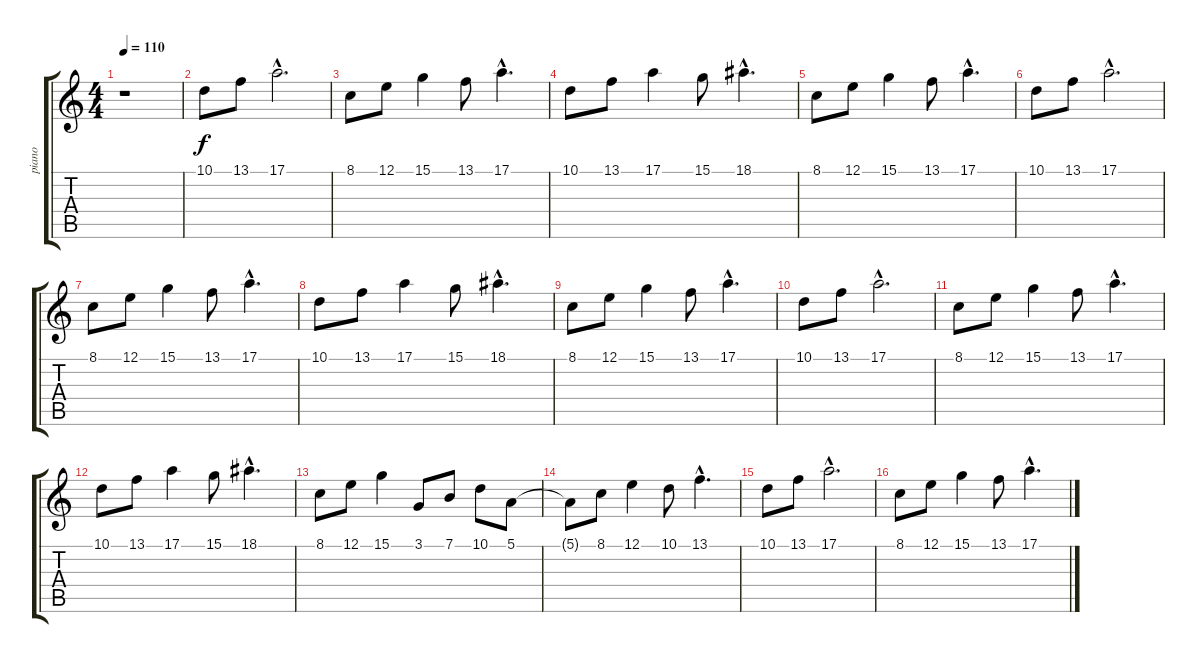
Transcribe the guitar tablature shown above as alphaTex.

\track ("piano" "piano") {instrument brightacousticpiano}
\staff {score tabs}
\tuning (E4 B3 G3 D3 A2 E2) {hide}
\ts (4 4)
\tempo 110
\clef g2
\ks c
r.1{dy f instrument brightacousticpiano} |
10.1.8 13.1.8 17.1{hac}.2{d} |
8.1.8 12.1.8 15.1.4 13.1.8 17.1{hac}.4{d} |
10.1.8 13.1.8 17.1.4 15.1.8 18.1{hac}.4{d} |
8.1.8 12.1.8 15.1.4 13.1.8 17.1{hac}.4{d} |
10.1.8 13.1.8 17.1{hac}.2{d} |
8.1.8 12.1.8 15.1.4 13.1.8 17.1{hac}.4{d} |
10.1.8 13.1.8 17.1.4 15.1.8 18.1{hac}.4{d} |
8.1.8 12.1.8 15.1.4 13.1.8 17.1{hac}.4{d} |
10.1.8 13.1.8 17.1{hac}.2{d} |
8.1.8 12.1.8 15.1.4 13.1.8 17.1{hac}.4{d} |
10.1.8 13.1.8 17.1.4 15.1.8 18.1{hac}.4{d} |
8.1.8 12.1.8 15.1.4 3.1.8 7.1.8 10.1.8 5.1.8 |
5.1{t}.8 8.1.8 12.1.4 10.1.8 13.1{hac}.4{d} |
10.1.8 13.1.8 17.1{hac}.2{d} |
8.1.8 12.1.8 15.1.4 13.1.8 17.1{hac}.4{d}
